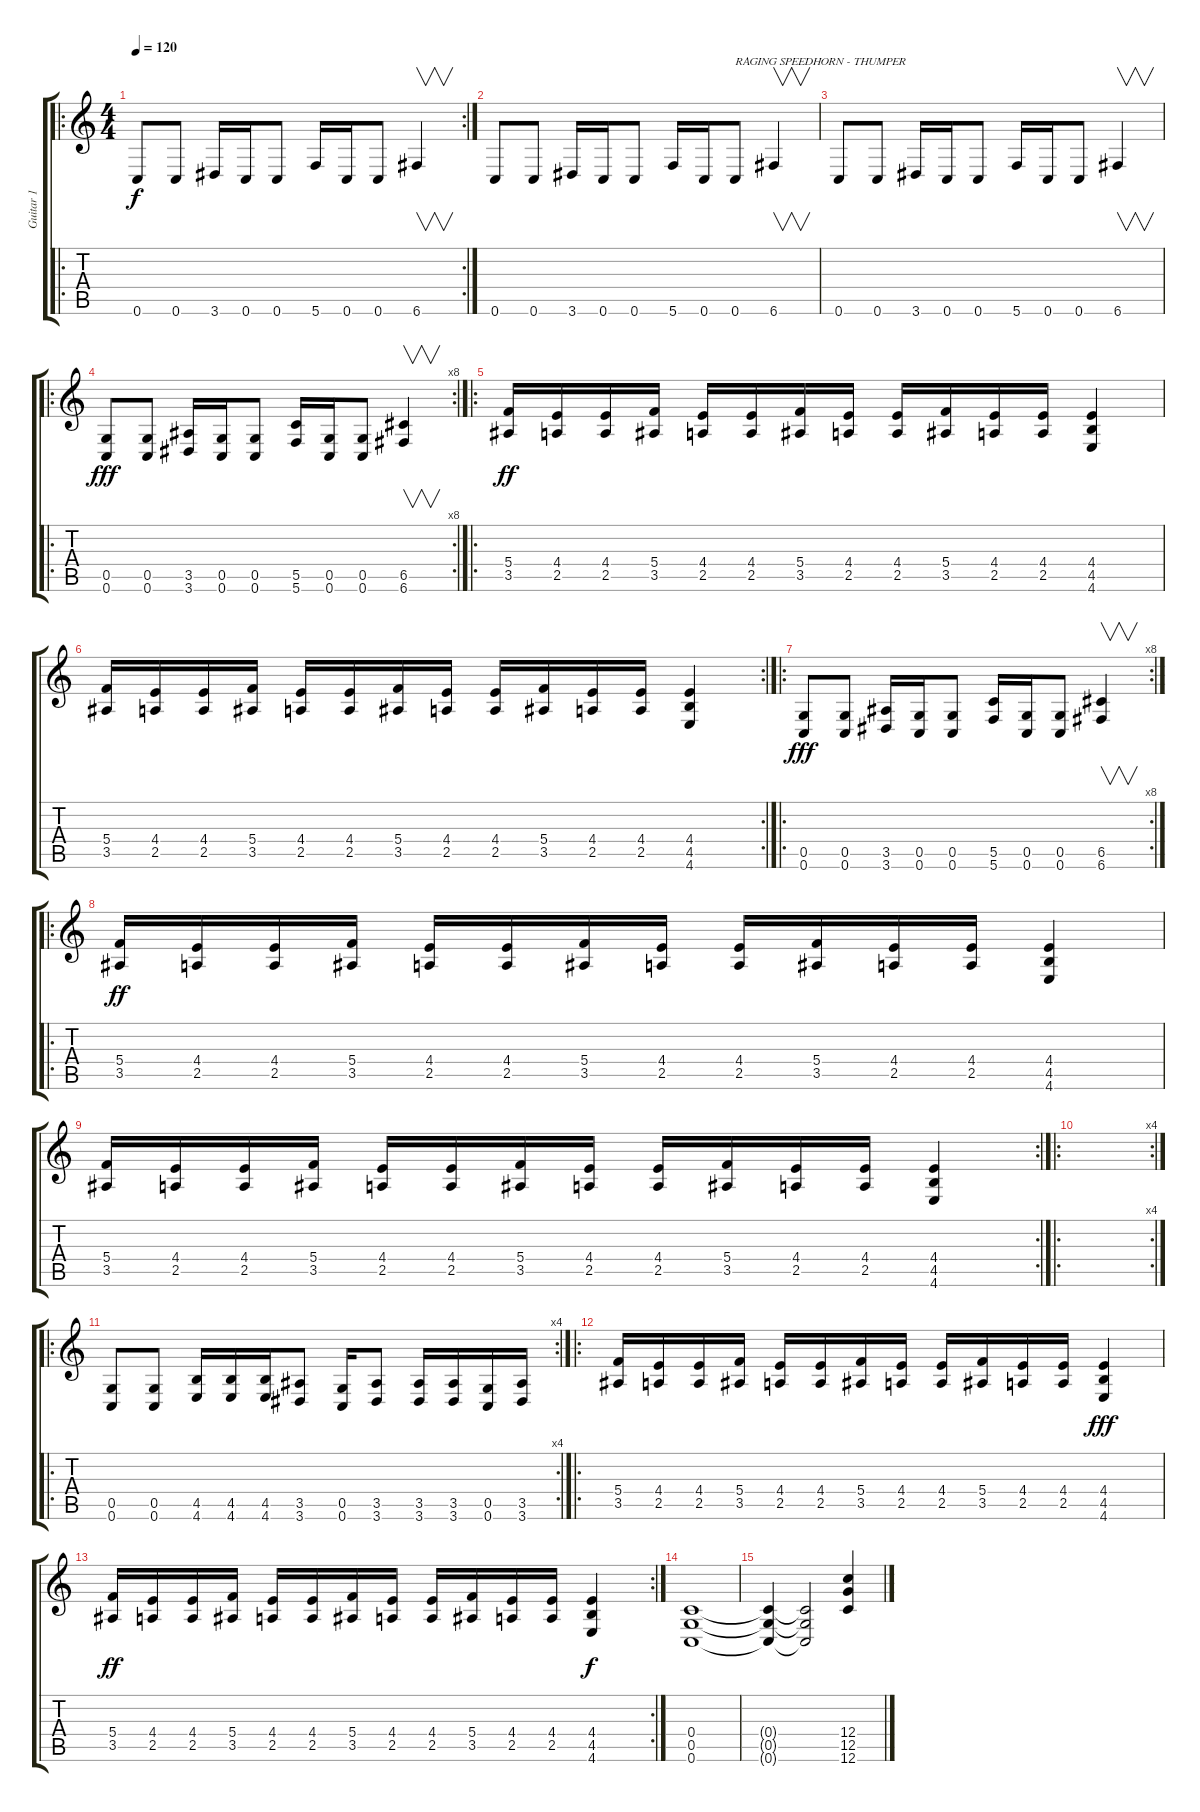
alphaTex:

\track ("Guitar 1" "Guitar 1") {instrument distortionguitar}
\staff {score tabs}
\tuning (D4 A3 F3 C3 G2 C2) {hide}
\ro
\rc 2
\ts (4 4)
\tempo 120
\clef g2
\ks c
0.6.8{dy f instrument distortionguitar} 0.6.8 3.6.16 0.6.16 0.6.8 5.6.16 0.6.16 0.6.8 6.6.4{v} |
0.6.8 0.6.8 3.6.16 0.6.16 0.6.8 5.6.16 0.6.16 0.6.8{txt "RAGING SPEEDHORN - THUMPER"} 6.6.4{v} |
0.6.8 0.6.8 3.6.16 0.6.16 0.6.8 5.6.16 0.6.16 0.6.8 6.6.4{v} |
\ro
\rc 8
(0.5 0.6).8{dy fff} (0.5 0.6).8 (3.5 3.6).16 (0.5 0.6).16 (0.5 0.6).8 (5.5 5.6).16 (0.5 0.6).16 (0.5 0.6).8 (6.5 6.6).4{v} |
\ro
(5.4 3.5).16{dy ff} (4.4 2.5).16 (4.4 2.5).16 (5.4 3.5).16 (4.4 2.5).16 (4.4 2.5).16 (5.4 3.5).16 (4.4 2.5).16 (4.4 2.5).16 (5.4 3.5).16 (4.4 2.5).16 (4.4 2.5).16 (4.4 4.5 4.6).4 |
\rc 2
(5.4 3.5).16 (4.4 2.5).16 (4.4 2.5).16 (5.4 3.5).16 (4.4 2.5).16 (4.4 2.5).16 (5.4 3.5).16 (4.4 2.5).16 (4.4 2.5).16 (5.4 3.5).16 (4.4 2.5).16 (4.4 2.5).16 (4.4 4.5 4.6).4 |
\ro
\rc 8
(0.5 0.6).8{dy fff} (0.5 0.6).8 (3.5 3.6).16 (0.5 0.6).16 (0.5 0.6).8 (5.5 5.6).16 (0.5 0.6).16 (0.5 0.6).8 (6.5 6.6).4{v} |
\ro
(5.4 3.5).16{dy ff} (4.4 2.5).16 (4.4 2.5).16 (5.4 3.5).16 (4.4 2.5).16 (4.4 2.5).16 (5.4 3.5).16 (4.4 2.5).16 (4.4 2.5).16 (5.4 3.5).16 (4.4 2.5).16 (4.4 2.5).16 (4.4 4.5 4.6).4 |
\rc 2
(5.4 3.5).16 (4.4 2.5).16 (4.4 2.5).16 (5.4 3.5).16 (4.4 2.5).16 (4.4 2.5).16 (5.4 3.5).16 (4.4 2.5).16 (4.4 2.5).16 (5.4 3.5).16 (4.4 2.5).16 (4.4 2.5).16 (4.4 4.5 4.6).4 |
\ro
\rc 4
|
\ro
\rc 4
(0.5 0.6).8 (0.5 0.6).8 (4.5 4.6).16 (4.5 4.6).16 (4.5 4.6).16 (3.5 3.6).8 (0.5 0.6).16 (3.5 3.6).8 (3.5 3.6).16 (3.5 3.6).16 (0.5 0.6).16 (3.5 3.6).16 |
\ro
(5.4 3.5).16 (4.4 2.5).16 (4.4 2.5).16 (5.4 3.5).16 (4.4 2.5).16 (4.4 2.5).16 (5.4 3.5).16 (4.4 2.5).16 (4.4 2.5).16 (5.4 3.5).16 (4.4 2.5).16 (4.4 2.5).16 (4.4 4.5 4.6).4{dy fff} |
\rc 2
(5.4 3.5).16{dy ff} (4.4 2.5).16 (4.4 2.5).16 (5.4 3.5).16 (4.4 2.5).16 (4.4 2.5).16 (5.4 3.5).16 (4.4 2.5).16 (4.4 2.5).16 (5.4 3.5).16 (4.4 2.5).16 (4.4 2.5).16 (4.4 4.5 4.6).4{dy f} |
(0.4 0.5 0.6).1 |
(0.4{t} 0.5{t} 0.6{t}).4 (0.4{t} 0.5{t} 0.6{t}).2 (12.4 12.5 12.6).4{instrument guitarfretnoise}
